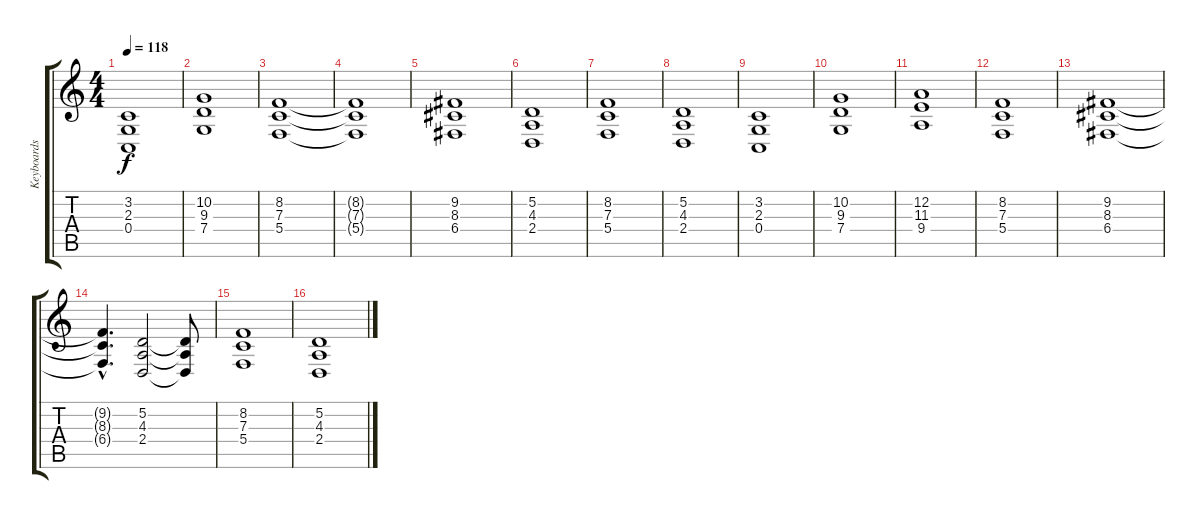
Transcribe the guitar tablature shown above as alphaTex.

\track ("Keyboards" "Keyboards") {instrument pad2warm}
\staff {score tabs}
\tuning (D4 A3 F3 C3 G2 C2) {hide}
\ts (4 4)
\tempo 118
\clef g2
\ks c
(3.2 2.3 0.4).1{dy f} |
(10.2 9.3 7.4).1 |
(8.2 7.3 5.4).1 |
(8.2{t} 7.3{t} 5.4{t}).1 |
(9.2 8.3 6.4).1 |
(5.2 4.3 2.4).1 |
(8.2 7.3 5.4).1 |
(5.2 4.3 2.4).1 |
(3.2 2.3 0.4).1 |
(10.2 9.3 7.4).1 |
(12.2 11.3 9.4).1 |
(8.2 7.3 5.4).1 |
(9.2 8.3 6.4).1 |
(9.2{hac t} 8.3{hac t} 6.4{hac t}).4{d} (5.2 4.3 2.4).2 (5.2{t} 4.3{t} 2.4{t}).8 |
(8.2 7.3 5.4).1 |
(5.2 4.3 2.4).1
